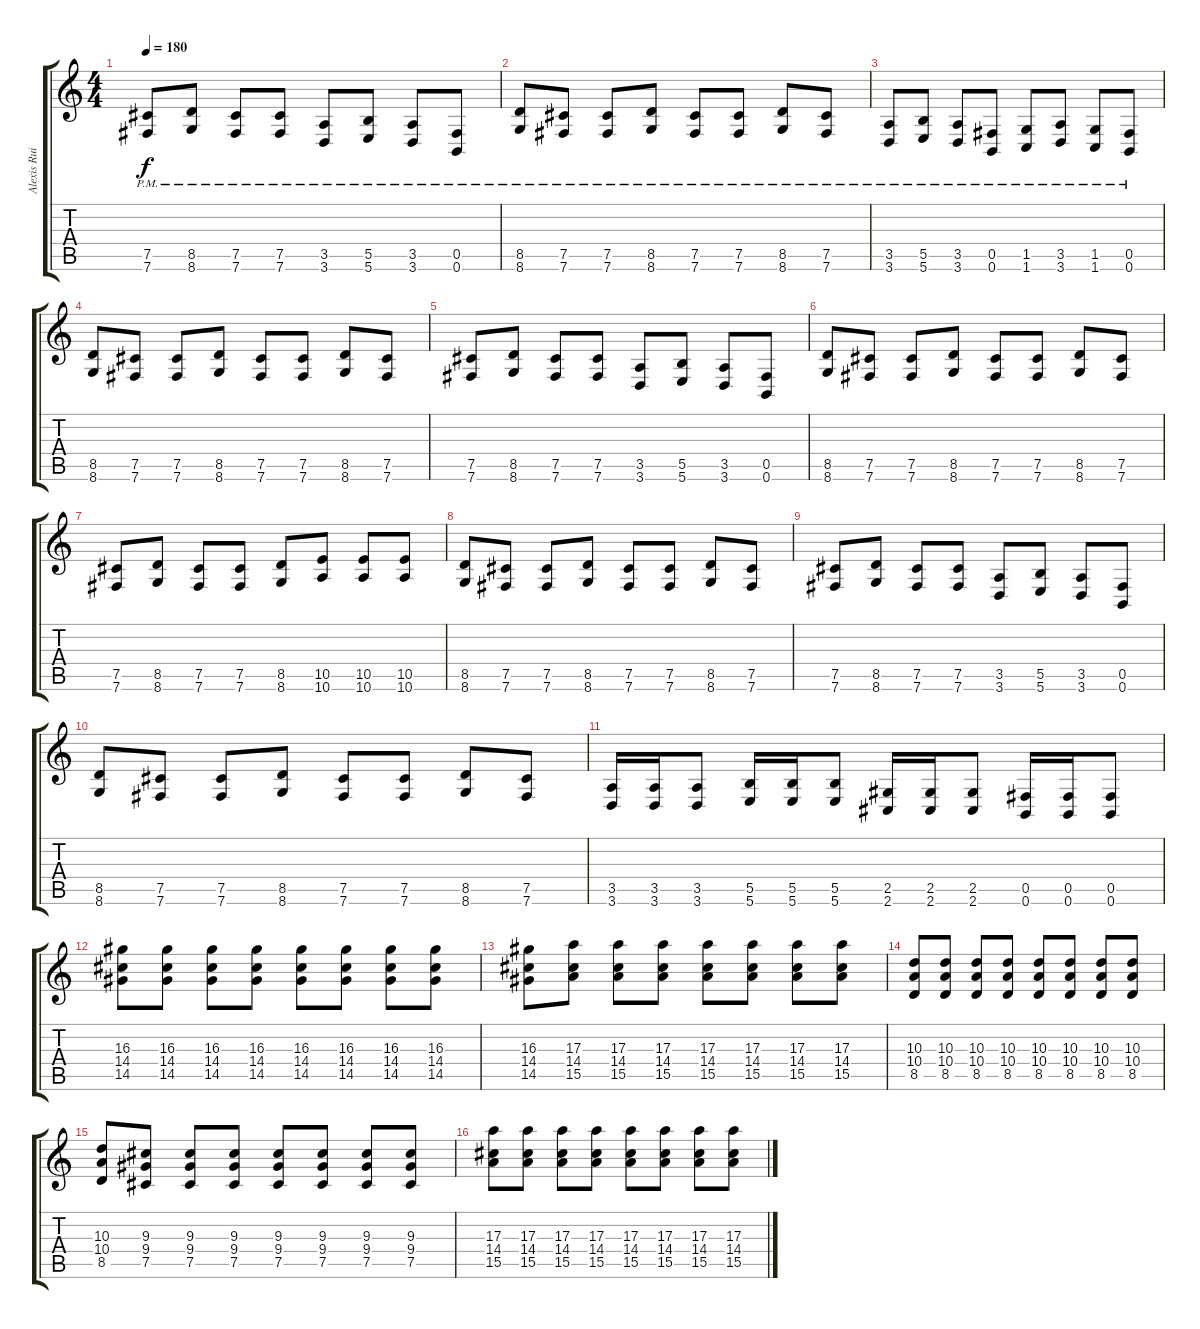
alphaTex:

\track ("Alexis Ruiz (Guitarra)" "Alexis Rui") {instrument distortionguitar}
\staff {score tabs}
\tuning (Db4 Ab3 E3 B2 Gb2 B1) {hide}
\ts (4 4)
\tempo 180
\clef g2
\ks c
(7.5{pm} 7.6{pm}).8{dy f} (8.5{pm} 8.6{pm}).8 (7.5{pm} 7.6{pm}).8 (7.5{pm} 7.6{pm}).8 (3.5{pm} 3.6{pm}).8 (5.5{pm} 5.6{pm}).8 (3.5{pm} 3.6{pm}).8 (0.5{pm} 0.6{pm}).8 |
(8.5{pm} 8.6{pm}).8 (7.5{pm} 7.6{pm}).8 (7.5{pm} 7.6{pm}).8 (8.5{pm} 8.6{pm}).8 (7.5{pm} 7.6{pm}).8 (7.5{pm} 7.6{pm}).8 (8.5{pm} 8.6{pm}).8 (7.5{pm} 7.6{pm}).8 |
(3.5{pm} 3.6{pm}).8 (5.5{pm} 5.6{pm}).8 (3.5{pm} 3.6{pm}).8 (0.5{pm} 0.6{pm}).8 (1.5{pm} 1.6{pm}).8 (3.5{pm} 3.6{pm}).8 (1.5{pm} 1.6{pm}).8 (0.5{pm} 0.6{pm}).8 |
(8.5 8.6).8 (7.5 7.6).8 (7.5 7.6).8 (8.5 8.6).8 (7.5 7.6).8 (7.5 7.6).8 (8.5 8.6).8 (7.5 7.6).8 |
(7.5 7.6).8 (8.5 8.6).8 (7.5 7.6).8 (7.5 7.6).8 (3.5 3.6).8 (5.5 5.6).8 (3.5 3.6).8 (0.5 0.6).8 |
(8.5 8.6).8 (7.5 7.6).8 (7.5 7.6).8 (8.5 8.6).8 (7.5 7.6).8 (7.5 7.6).8 (8.5 8.6).8 (7.5 7.6).8 |
(7.5 7.6).8 (8.5 8.6).8 (7.5 7.6).8 (7.5 7.6).8 (8.5 8.6).8 (10.5 10.6).8 (10.5 10.6).8 (10.5 10.6).8 |
(8.5 8.6).8 (7.5 7.6).8 (7.5 7.6).8 (8.5 8.6).8 (7.5 7.6).8 (7.5 7.6).8 (8.5 8.6).8 (7.5 7.6).8 |
(7.5 7.6).8 (8.5 8.6).8 (7.5 7.6).8 (7.5 7.6).8 (3.5 3.6).8 (5.5 5.6).8 (3.5 3.6).8 (0.5 0.6).8 |
(8.5 8.6).8 (7.5 7.6).8 (7.5 7.6).8 (8.5 8.6).8 (7.5 7.6).8 (7.5 7.6).8 (8.5 8.6).8 (7.5 7.6).8 |
(3.5 3.6).16 (3.5 3.6).16 (3.5 3.6).8 (5.5 5.6).16 (5.5 5.6).16 (5.5 5.6).8 (2.5 2.6).16 (2.5 2.6).16 (2.5 2.6).8 (0.5 0.6).16 (0.5 0.6).16 (0.5 0.6).8 |
(16.3 14.4 14.5).8 (16.3 14.4 14.5).8 (16.3 14.4 14.5).8 (16.3 14.4 14.5).8 (16.3 14.4 14.5).8 (16.3 14.4 14.5).8 (16.3 14.4 14.5).8 (16.3 14.4 14.5).8 |
(16.3 14.4 14.5).8 (17.3 14.4 15.5).8 (17.3 14.4 15.5).8 (17.3 14.4 15.5).8 (17.3 14.4 15.5).8 (17.3 14.4 15.5).8 (17.3 14.4 15.5).8 (17.3 14.4 15.5).8 |
(10.3 10.4 8.5).8 (10.3 10.4 8.5).8 (10.3 10.4 8.5).8 (10.3 10.4 8.5).8 (10.3 10.4 8.5).8 (10.3 10.4 8.5).8 (10.3 10.4 8.5).8 (10.3 10.4 8.5).8 |
(10.3 10.4 8.5).8 (9.3 9.4 7.5).8 (9.3 9.4 7.5).8 (9.3 9.4 7.5).8 (9.3 9.4 7.5).8 (9.3 9.4 7.5).8 (9.3 9.4 7.5).8 (9.3 9.4 7.5).8 |
(17.3 14.4 15.5).8 (17.3 14.4 15.5).8 (17.3 14.4 15.5).8 (17.3 14.4 15.5).8 (17.3 14.4 15.5).8 (17.3 14.4 15.5).8 (17.3 14.4 15.5).8 (17.3 14.4 15.5).8
